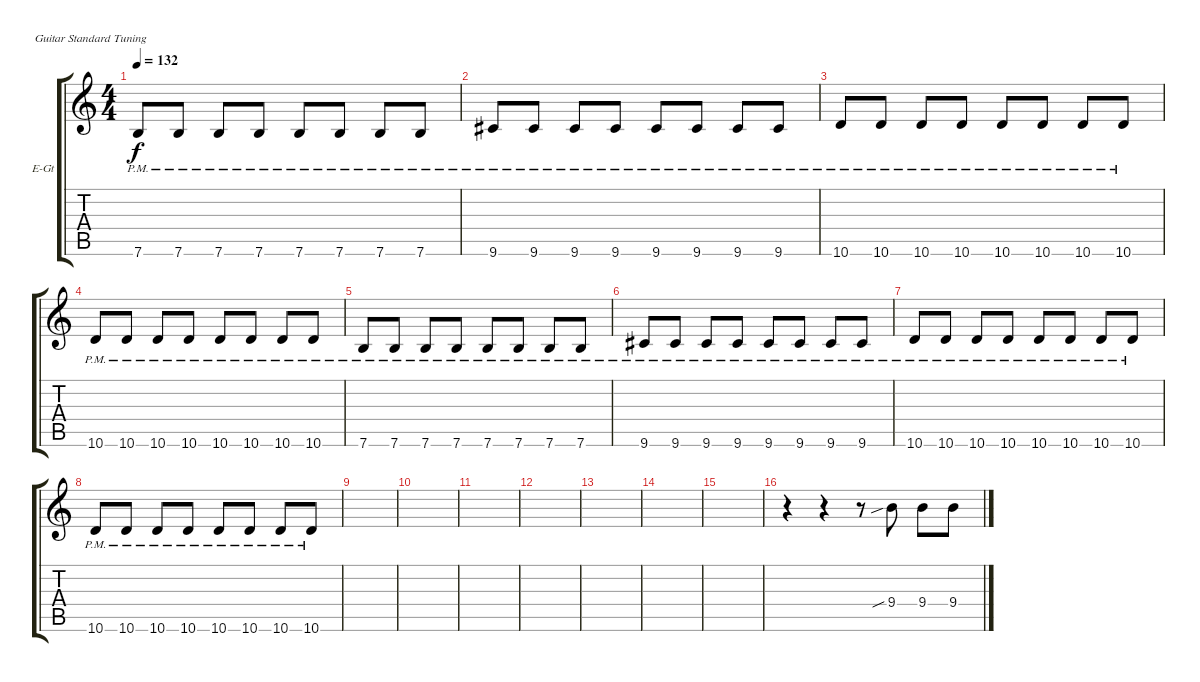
\defaultSystemsLayout 4
\bracketExtendMode groupsimilarinstruments
\firstSystemTrackNameOrientation horizontal
\otherSystemsTrackNameOrientation horizontal
\track ("Albert Hammond Jr." "E-Gt") {instrument overdrivenguitar}
\staff {score tabs}
\tuning (E4 B3 G3 D3 A2 E2)
\ts (4 4)
\tempo 132
\clef g2
\ks c
7.6{pm}.8{dy f} 7.6{pm}.8 7.6{pm}.8 7.6{pm}.8 7.6{pm}.8 7.6{pm}.8 7.6{pm}.8 7.6{pm}.8 |
9.6{pm}.8 9.6{pm}.8 9.6{pm}.8 9.6{pm}.8 9.6{pm}.8 9.6{pm}.8 9.6{pm}.8 9.6{pm}.8 |
10.6{pm}.8 10.6{pm}.8 10.6{pm}.8 10.6{pm}.8 10.6{pm}.8 10.6{pm}.8 10.6{pm}.8 10.6{pm}.8 |
10.6{pm}.8 10.6{pm}.8 10.6{pm}.8 10.6{pm}.8 10.6{pm}.8 10.6{pm}.8 10.6{pm}.8 10.6{pm}.8 |
7.6{pm}.8 7.6{pm}.8 7.6{pm}.8 7.6{pm}.8 7.6{pm}.8 7.6{pm}.8 7.6{pm}.8 7.6{pm}.8 |
9.6{pm}.8 9.6{pm}.8 9.6{pm}.8 9.6{pm}.8 9.6{pm}.8 9.6{pm}.8 9.6{pm}.8 9.6{pm}.8 |
10.6{pm}.8 10.6{pm}.8 10.6{pm}.8 10.6{pm}.8 10.6{pm}.8 10.6{pm}.8 10.6{pm}.8 10.6{pm}.8 |
10.6{pm}.8 10.6{pm}.8 10.6{pm}.8 10.6{pm}.8 10.6{pm}.8 10.6{pm}.8 10.6{pm}.8 10.6{pm}.8 |
|
|
|
|
|
|
|
r.4 r.4 r.8 9.4{sib}.8 9.4.8 9.4.8
